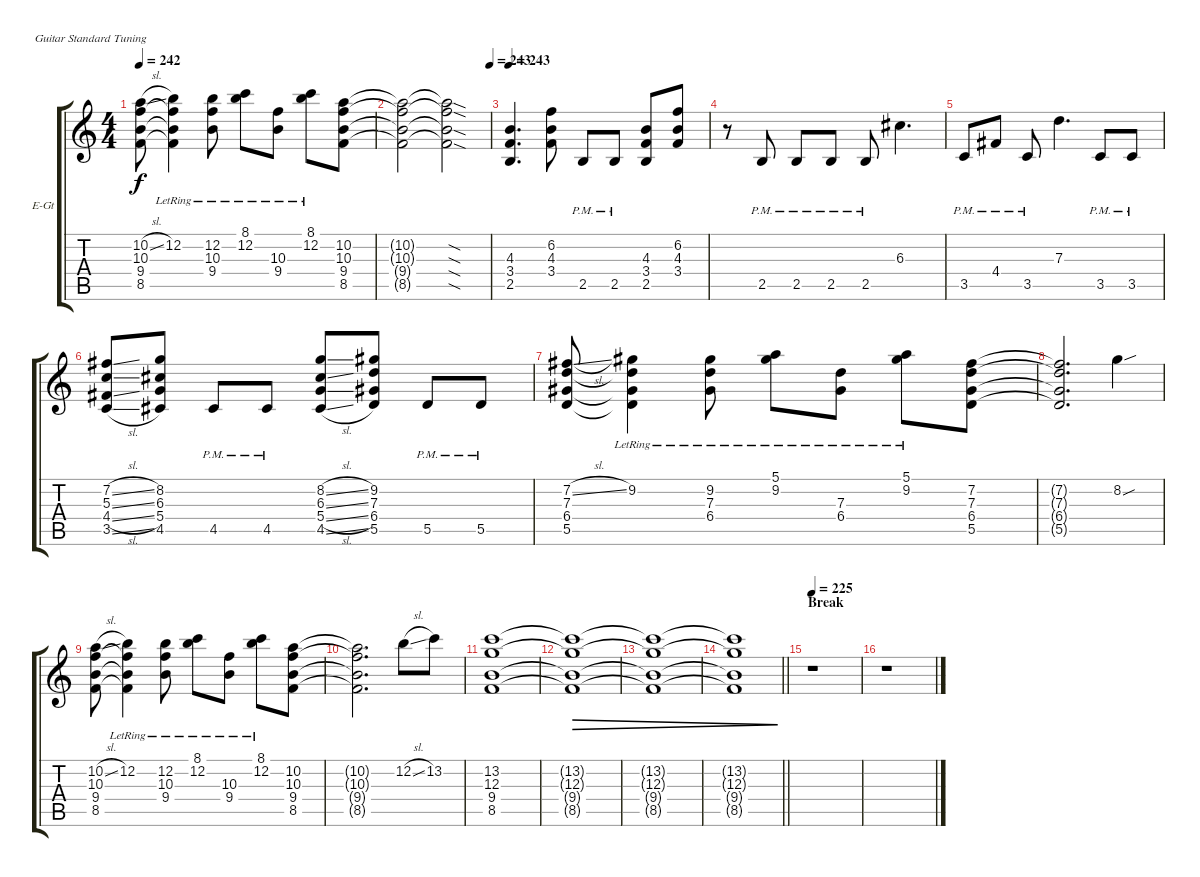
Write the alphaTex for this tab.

\bracketExtendMode groupsimilarinstruments
\firstSystemTrackNameOrientation horizontal
\otherSystemsTrackNameOrientation horizontal
\track ("Gtr. 2 - Jason" "E-Gt") {instrument distortionguitar}
\staff {score tabs}
\tuning (E4 B3 G3 D3 A2 E2)
\ts (4 4)
\tempo 242
\clef g2
\ks c
(10.2{sl} 10.3 9.4 8.5).8{dy f} (12.2{lr} 10.3{lr t} 9.4{lr t} 8.5{lr t}).4 (12.2{lr} 10.3{lr} 9.4{lr}).8 (8.1{lr} 12.2{lr}).8 (10.3{lr} 9.4{lr}).8 (8.1{lr} 12.2{lr}).8 (10.2 10.3 9.4 8.5).8 |
\tempo (243 1)
(10.2{t} 10.3{t} 9.4{t} 8.5{t}).2 (10.2{sod t} 10.3{sod t} 9.4{sod t} 8.5{sod t}).2 |
\tempo 243
(4.3 3.4 2.5).4{d} (6.2 4.3 3.4).8 2.5{pm}.8 2.5{pm}.8 (4.3 3.4 2.5).8 (6.2 4.3 3.4).8 |
r.8 2.5{pm}.8 2.5{pm}.8 2.5{pm}.8 2.5{pm}.8 6.3.4{d} |
3.5{pm}.8 4.4{pm}.8 3.5{pm}.8 7.3.4{d} 3.5{pm}.8 3.5{pm}.8 |
(7.2{sl} 5.3{sl} 4.4{sl} 3.5{sl}).8 (8.2 6.3 5.4 4.5).8 4.5{pm}.8 4.5{pm}.8 (8.2{sl} 6.3{sl} 5.4{sl} 4.5{sl}).8 (9.2 7.3 6.4 5.5).8 5.5{pm}.8 5.5{pm}.8 |
(7.2{sl} 7.3 6.4 5.5).8 (9.2{lr} 7.3{t} 6.4{t} 5.5{t}).4 (9.2{lr} 7.3{lr} 6.4{lr}).8 (5.1{lr} 9.2{lr}).8 (7.3{lr} 6.4{lr}).8 (5.1{lr} 9.2{lr}).8 (7.2 7.3 6.4 5.5).8 |
(7.2{t} 7.3{t} 6.4{t} 5.5{t}).2{d} 8.2{sou}.4 |
(10.2{sl} 10.3 9.4 8.5).8 (12.2{lr} 10.3{t} 9.4{t} 8.5{t}).4 (12.2{lr} 10.3{lr} 9.4{lr}).8 (8.1{lr} 12.2{lr}).8 (10.3{lr} 9.4{lr}).8 (8.1{lr} 12.2{lr}).8 (10.2 10.3 9.4 8.5).8 |
(10.2{t} 10.3{t} 9.4{t} 8.5{t}).2{d} 12.2{sl}.8 13.2.8 |
(13.2 12.3 9.4 8.5).1 |
(13.2{t} 12.3{t} 9.4{t} 8.5{t}).1{dec} |
(13.2{t} 12.3{t} 9.4{t} 8.5{t}).1{dec} |
\barLineRight lightlight
(13.2{t} 12.3{t} 9.4{t} 8.5{t}).1{dec} |
\section ("" "Break")
\tempo 225
r.1 |
r.1
